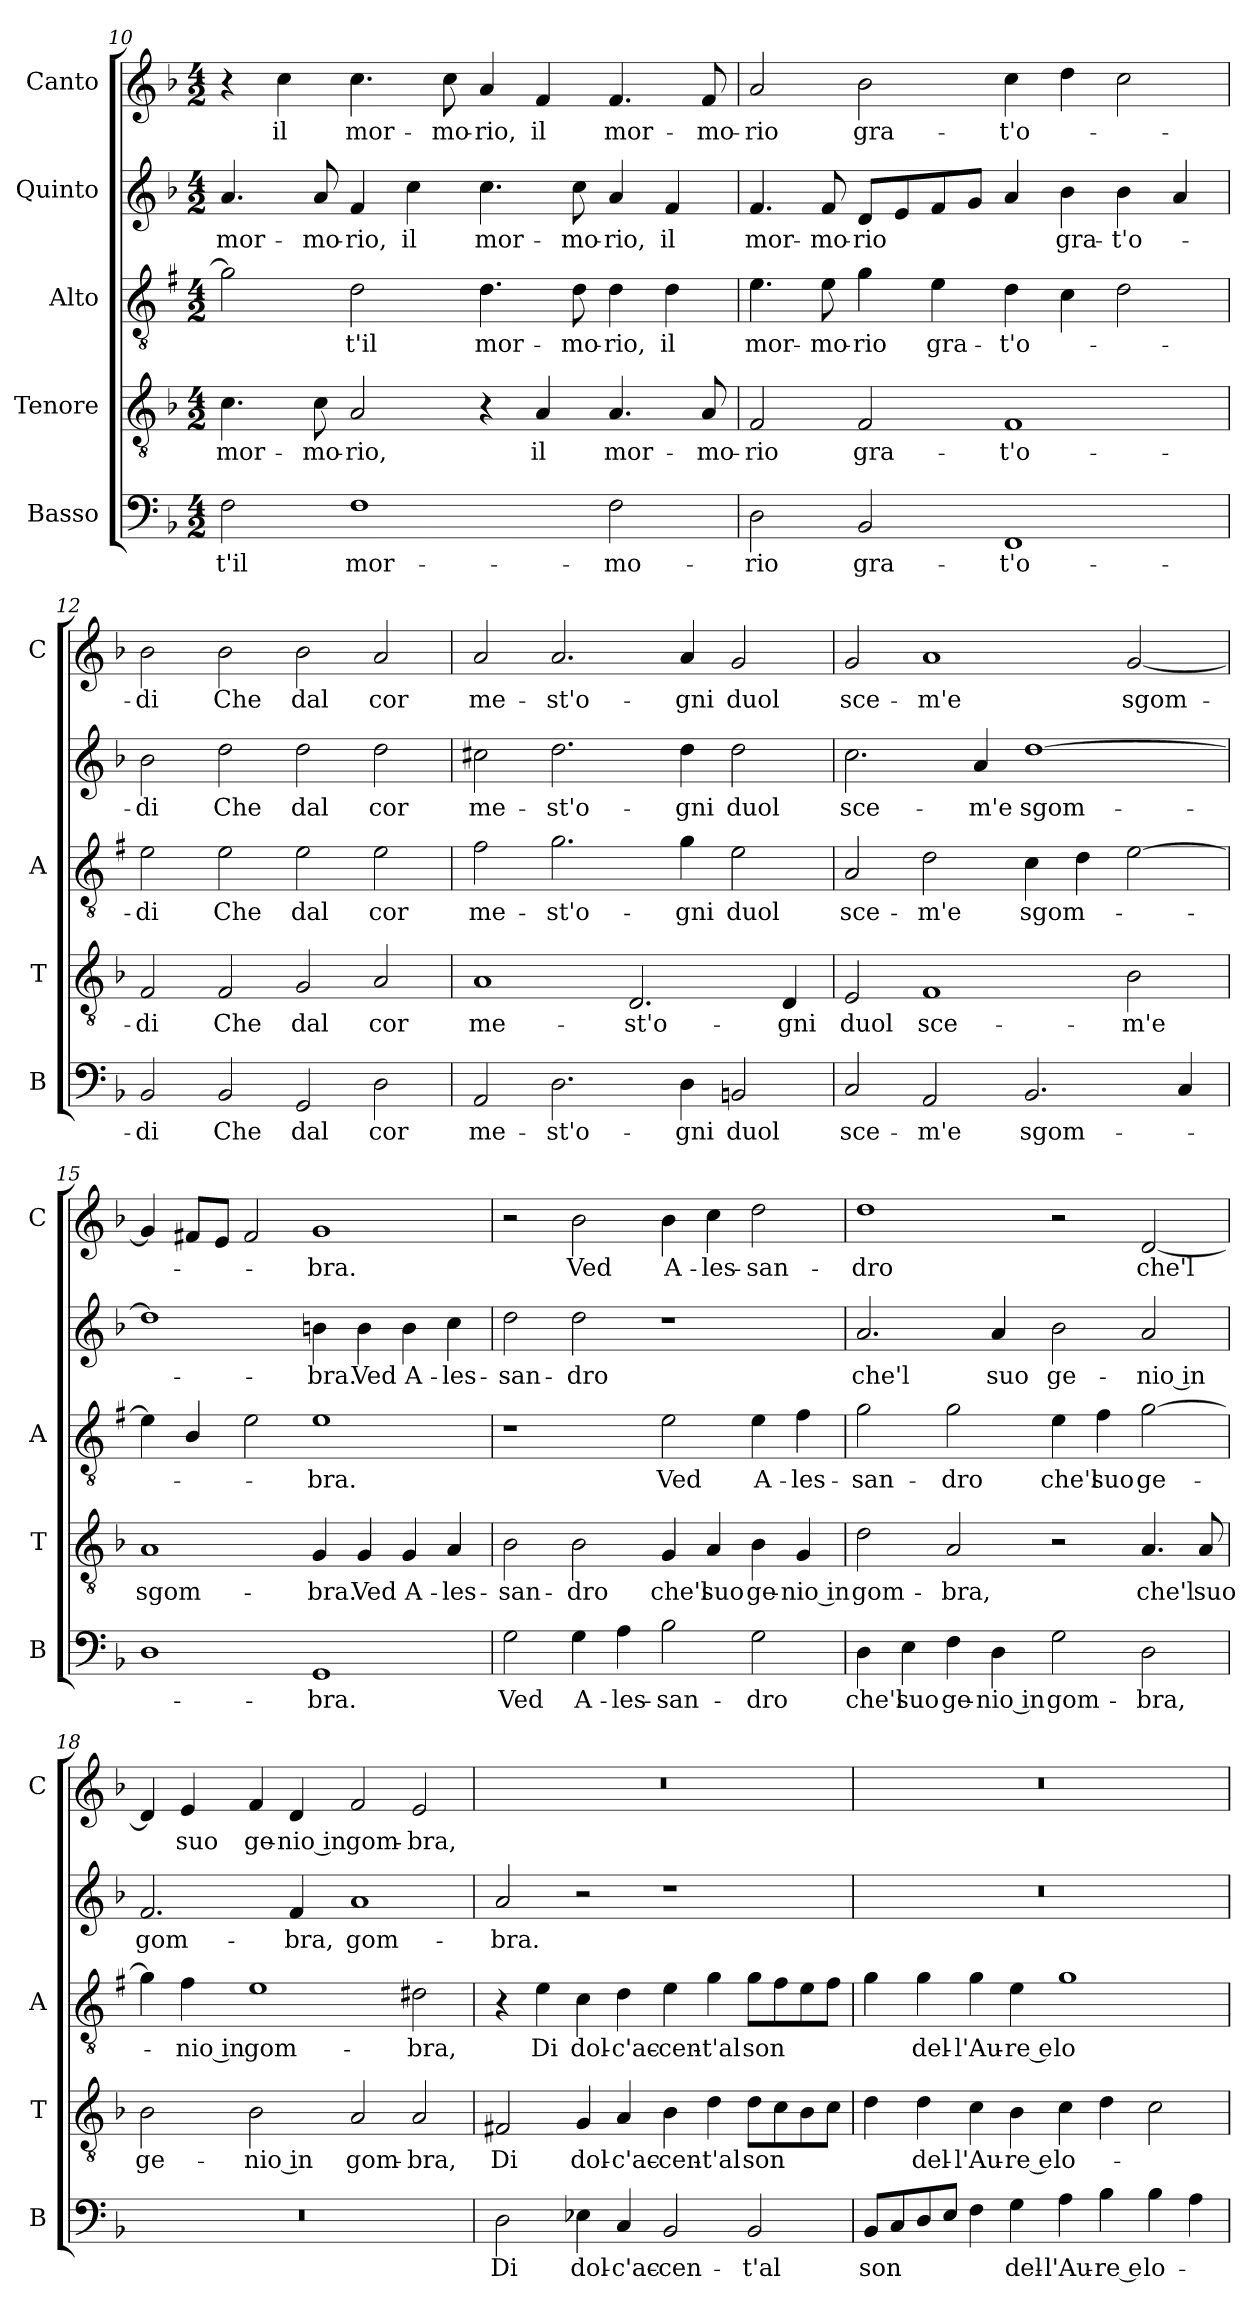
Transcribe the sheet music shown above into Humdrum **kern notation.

**kern	**text	**kern	**text	**kern	**text	**kern	**text	**kern	**text
*part5	*part5	*part4	*part4	*part3	*part3	*part2	*part2	*part1	*part1
*staff5	*staff5	*staff4	*staff4	*staff3	*staff3	*staff2	*staff2	*staff1	*staff1
*I"Basso	*	*I"Tenore	*	*I"Alto	*	*I"Quinto	*	*I"Canto	*
*I'B	*	*I'T	*	*I'A	*	*	*	*I'C	*
!!LO:LB:g=z
*clefF4	*	*clefGv2	*	*clefGv2	*	*clefG2	*	*clefG2	*
*	*	*	*	*ITrd1c2	*	*	*	*	*
*k[b-]	*	*k[b-]	*	*k[b-]	*	*k[b-]	*	*k[b-]	*
*F:	*	*F:	*	*F:	*	*F:	*	*F:	*
*M4/2	*	*M4/2	*	*M4/2	*	*M4/2	*	*M4/2	*
=10	=10	=10	=10	=10	=10	=10	=10	=10	=10
!	!LO:LY:b	!	!LO:LY:b	!	!	!	!LO:LY:b	!	!
2F\	-t'il	4.c\	mor-	2f\]	.	4.a/	mor-	4r	.
!	!	!	!	!	!	!	!	!	!LO:LY:b
.	.	.	.	.	.	.	.	4cc\	il
!	!	!	!LO:LY:b	!	!	!	!LO:LY:b	!	!
.	.	8c\	-mo-	.	.	8a/	-mo-	.	.
!	!LO:LY:b	!	!LO:LY:b	!	!LO:LY:b	!	!LO:LY:b	!	!LO:LY:b
1F	mor-	2A/	-rio,	2c\	-t'il	4f/	-rio,	4.cc\	mor-
!	!	!	!	!	!	!	!LO:LY:b	!	!
.	.	.	.	.	.	4cc\	il	.	.
!	!	!	!	!	!	!	!	!	!LO:LY:b
.	.	.	.	.	.	.	.	8cc\	-mo-
!	!	!	!	!	!LO:LY:b	!	!LO:LY:b	!	!LO:LY:b
.	.	4r	.	4.c\	mor-	4.cc\	mor-	4a/	-rio,
!	!	!	!LO:LY:b	!	!	!	!	!	!LO:LY:b
.	.	4A/	il	.	.	.	.	4f/	il
!	!	!	!	!	!LO:LY:b	!	!LO:LY:b	!	!
.	.	.	.	8c\	-mo-	8cc\	-mo-	.	.
!	!LO:LY:b	!	!LO:LY:b	!	!LO:LY:b	!	!LO:LY:b	!	!LO:LY:b
2F\	-mo-	4.A/	mor-	4c\	-rio,	4a/	-rio,	4.f/	mor-
!	!	!	!	!	!LO:LY:b	!	!LO:LY:b	!	!
.	.	.	.	4c\	il	4f/	il	.	.
!	!	!	!LO:LY:b	!	!	!	!	!	!LO:LY:b
.	.	8A/	-mo-	.	.	.	.	8f/	-mo-
=11	=11	=11	=11	=11	=11	=11	=11	=11	=11
!	!LO:LY:b	!	!LO:LY:b	!	!LO:LY:b	!	!LO:LY:b	!	!LO:LY:b
2D\	-rio	2F/	-rio	4.d\	mor-	4.f/	mor-	2a/	-rio
!	!	!	!	!	!LO:LY:b	!	!LO:LY:b	!	!
.	.	.	.	8d\	-mo-	8f/	-mo-	.	.
!	!LO:LY:b	!	!LO:LY:b	!	!LO:LY:b	!	!LO:LY:b	!	!LO:LY:b
2BB-/	gra-	2F/	gra-	4f\	-rio	8d/L	-rio	2b-\	gra-
.	.	.	.	.	.	8e/	.	.	.
!	!	!	!	!	!LO:LY:b	!	!	!	!
.	.	.	.	4d\	gra-	8f/	.	.	.
.	.	.	.	.	.	8g/J	.	.	.
!	!LO:LY:b	!	!LO:LY:b	!	!LO:LY:b	!	!	!	!LO:LY:b
1FF	-t'o-	1F	-t'o-	4c\	-t'o-	4a/	.	4cc\	-t'o-
!	!	!	!	!	!	!	!LO:LY:b	!	!
.	.	.	.	4B-\	.	4b-\	gra-	4dd\	.
!	!	!	!	!	!	!	!LO:LY:b	!	!
.	.	.	.	2c\	.	4b-\	-t'o-	2cc\	.
.	.	.	.	.	.	4a/	.	.	.
=12	=12	=12	=12	=12	=12	=12	=12	=12	=12
!	!LO:LY:b	!	!LO:LY:b	!	!LO:LY:b	!	!LO:LY:b	!	!LO:LY:b
2BB-/	-di	2F/	-di	2d\	-di	2b-\	-di	2b-\	-di
!	!LO:LY:b	!	!LO:LY:b	!	!LO:LY:b	!	!LO:LY:b	!	!LO:LY:b
2BB-/	Che	2F/	Che	2d\	Che	2dd\	Che	2b-\	Che
!	!LO:LY:b	!	!LO:LY:b	!	!LO:LY:b	!	!LO:LY:b	!	!LO:LY:b
2GG/	dal	2G/	dal	2d\	dal	2dd\	dal	2b-\	dal
!	!LO:LY:b	!	!LO:LY:b	!	!LO:LY:b	!	!LO:LY:b	!	!LO:LY:b
2D\	cor	2A/	cor	2d\	cor	2dd\	cor	2a/	cor
!!LO:LB:g=z
=13	=13	=13	=13	=13	=13	=13	=13	=13	=13
!	!LO:LY:b	!	!LO:LY:b	!	!LO:LY:b	!	!LO:LY:b	!	!LO:LY:b
2AA/	me-	1A	me-	2e\	me-	2cc#X\	me-	2a/	me-
!	!LO:LY:b	!	!	!	!LO:LY:b	!	!LO:LY:b	!	!LO:LY:b
2.D\	-st'o-	.	.	2.f\	-st'o-	2.dd\	-st'o-	2.a/	-st'o-
!	!	!	!LO:LY:b	!	!	!	!	!	!
.	.	2.D/	-st'o-	.	.	.	.	.	.
!	!LO:LY:b	!	!	!	!LO:LY:b	!	!LO:LY:b	!	!LO:LY:b
4D\	-gni	.	.	4f\	-gni	4dd\	-gni	4a/	-gni
!	!LO:LY:b	!	!	!	!LO:LY:b	!	!LO:LY:b	!	!LO:LY:b
2BBn/	duol	.	.	2d\	duol	2dd\	duol	2g/	duol
!	!	!	!LO:LY:b	!	!	!	!	!	!
.	.	4D/	-gni	.	.	.	.	.	.
=14	=14	=14	=14	=14	=14	=14	=14	=14	=14
!	!LO:LY:b	!	!LO:LY:b	!	!LO:LY:b	!	!LO:LY:b	!	!LO:LY:b
2C/	sce-	2E/	duol	2G/	sce-	2.cc\	sce-	2g/	sce-
!	!LO:LY:b	!	!LO:LY:b	!	!LO:LY:b	!	!	!	!LO:LY:b
2AA/	-m'e	1F	sce-	2c\	-m'e	.	.	1a	-m'e
!	!	!	!	!	!	!	!LO:LY:b	!	!
.	.	.	.	.	.	4a/	-m'e	.	.
!	!LO:LY:b	!	!	!	!LO:LY:b	!	!LO:LY:b	!	!
2.BB-/	sgom-	.	.	4B-\	sgom-	[1dd	sgom-	.	.
.	.	.	.	4c\	.	.	.	.	.
!	!	!	!LO:LY:b	!	!	!	!	!	!LO:LY:b
.	.	2B-\	-m'e	[2d\	.	.	.	[2g/	sgom-
4C/	.	.	.	.	.	.	.	.	.
=15	=15	=15	=15	=15	=15	=15	=15	=15	=15
!	!	!	!LO:LY:b	!	!	!	!	!	!
1D	.	1A	sgom-	4d\]	.	1dd]	.	4g/]	.
.	.	.	.	4A/	.	.	.	8f#X/L	.
.	.	.	.	.	.	.	.	8e/J	.
.	.	.	.	2d\	.	.	.	2f#/	.
!	!LO:LY:b	!	!LO:LY:b	!	!LO:LY:b	!	!LO:LY:b	!	!LO:LY:b
1GG	-bra.	4G/	-bra.	1d	-bra.	4bn\	-bra.	1g	-bra.
!	!	!	!LO:LY:b	!	!	!	!LO:LY:b	!	!
.	.	4G/	Ved	.	.	4b\	Ved	.	.
!	!	!	!LO:LY:b	!	!	!	!LO:LY:b	!	!
.	.	4G/	A-	.	.	4b\	A-	.	.
!	!	!	!LO:LY:b	!	!	!	!LO:LY:b	!	!
.	.	4A/	-les-	.	.	4cc\	-les-	.	.
!!LO:PB:g=z
=16	=16	=16	=16	=16	=16	=16	=16	=16	=16
!	!LO:LY:b	!	!LO:LY:b	!	!	!	!LO:LY:b	!	!
2G\	Ved	2B-\	-san-	1r	.	2dd\	-san-	2r	.
!	!LO:LY:b	!	!LO:LY:b	!	!	!	!LO:LY:b	!	!LO:LY:b
4G\	A-	2B-\	-dro	.	.	2dd\	-dro	2b-\	Ved
!	!LO:LY:b	!	!	!	!	!	!	!	!
4A\	-les-	.	.	.	.	.	.	.	.
!	!LO:LY:b	!	!LO:LY:b	!	!LO:LY:b	!	!	!	!LO:LY:b
2B-\	-san-	4G/	che'l	2d\	Ved	1r	.	4b-\	A-
!	!	!	!LO:LY:b	!	!	!	!	!	!LO:LY:b
.	.	4A/	suo	.	.	.	.	4cc\	-les-
!	!LO:LY:b	!	!LO:LY:b	!	!LO:LY:b	!	!	!	!LO:LY:b
2G\	-dro	4B-\	ge-	4d\	A-	.	.	2dd\	-san-
!	!	!	!LO:LY:b	!	!LO:LY:b	!	!	!	!
.	.	4G/	-nio in	4e\	-les-	.	.	.	.
=17	=17	=17	=17	=17	=17	=17	=17	=17	=17
!	!LO:LY:b	!	!LO:LY:b	!	!LO:LY:b	!	!LO:LY:b	!	!LO:LY:b
4D\	che'l	2d\	gom-	2f\	-san-	2.a/	che'l	1dd	-dro
!	!LO:LY:b	!	!	!	!	!	!	!	!
4E\	suo	.	.	.	.	.	.	.	.
!	!LO:LY:b	!	!LO:LY:b	!	!LO:LY:b	!	!	!	!
4F\	ge-	2A/	-bra,	2f\	-dro	.	.	.	.
!	!LO:LY:b	!	!	!	!	!	!LO:LY:b	!	!
4D\	-nio in	.	.	.	.	4a/	suo	.	.
!	!LO:LY:b	!	!	!	!LO:LY:b	!	!LO:LY:b	!	!
2G\	gom-	2r	.	4d\	che'l	2b-\	ge-	2r	.
!	!	!	!	!	!LO:LY:b	!	!	!	!
.	.	.	.	4e\	suo	.	.	.	.
!	!LO:LY:b	!	!LO:LY:b	!	!LO:LY:b	!	!LO:LY:b	!	!LO:LY:b
2D\	-bra,	4.A/	che'l	[2f\	ge-	2a/	-nio in	[2d/	che'l
!	!	!	!LO:LY:b	!	!	!	!	!	!
.	.	8A/	suo	.	.	.	.	.	.
=18	=18	=18	=18	=18	=18	=18	=18	=18	=18
!	!	!	!LO:LY:b	!	!	!	!LO:LY:b	!	!
0r	.	2B-\	ge-	4f\]	.	2.f/	gom-	4d/]	.
!	!	!	!	!	!LO:LY:b	!	!	!	!LO:LY:b
.	.	.	.	4e\	-nio in	.	.	4e/	suo
!	!	!	!LO:LY:b	!	!LO:LY:b	!	!	!	!LO:LY:b
.	.	2B-\	-nio in	1d	gom-	.	.	4f/	ge-
!	!	!	!	!	!	!	!LO:LY:b	!	!LO:LY:b
.	.	.	.	.	.	4f/	-bra,	4d/	-nio in
!	!	!	!LO:LY:b	!	!	!	!LO:LY:b	!	!LO:LY:b
.	.	2A/	gom-	.	.	1a	gom-	2f/	gom-
!	!	!	!LO:LY:b	!	!LO:LY:b	!	!	!	!LO:LY:b
.	.	2A/	-bra,	2c#X\	-bra,	.	.	2e/	-bra,
!!LO:LB:g=z
=19	=19	=19	=19	=19	=19	=19	=19	=19	=19
!	!LO:LY:b	!	!LO:LY:b	!	!	!	!LO:LY:b	!	!
2D\	Di	2F#X/	Di	4r	.	2a/	-bra.	0r	.
!	!	!	!	!	!LO:LY:b	!	!	!	!
.	.	.	.	4d\	Di	.	.	.	.
!	!LO:LY:b	!	!LO:LY:b	!	!LO:LY:b	!	!	!	!
4E-X\	dol-	4G/	dol-	4B-\	dol-	2r	.	.	.
!	!LO:LY:b	!	!LO:LY:b	!	!LO:LY:b	!	!	!	!
4C/	-c'ac-	4A/	-c'ac-	4c\	-c'ac-	.	.	.	.
!	!LO:LY:b	!	!LO:LY:b	!	!LO:LY:b	!	!	!	!
2BB-/	-cen-	4B-\	-cen-	4d\	-cen-	1r	.	.	.
!	!	!	!LO:LY:b	!	!LO:LY:b	!	!	!	!
.	.	4d\	-t'al	4f\	-t'al	.	.	.	.
!	!LO:LY:b	!	!LO:LY:b	!	!LO:LY:b	!	!	!	!
2BB-/	-t'al	8d\L	son	8f\L	son	.	.	.	.
.	.	8c\	.	8e\	.	.	.	.	.
.	.	8B-\	.	8d\	.	.	.	.	.
.	.	8c\J	.	8e\J	.	.	.	.	.
=20	=20	=20	=20	=20	=20	=20	=20	=20	=20
!	!LO:LY:b	!	!	!	!	!	!	!	!
8BB-/L	son	4d\	.	4f\	.	0r	.	0r	.
8C/	.	.	.	.	.	.	.	.	.
!	!	!	!LO:LY:b	!	!LO:LY:b	!	!	!	!
8D/	.	4d\	del-	4f\	del-	.	.	.	.
8E/J	.	.	.	.	.	.	.	.	.
!	!	!	!LO:LY:b	!	!LO:LY:b	!	!	!	!
4F\	.	4c\	-l'Au-	4f\	-l'Au-	.	.	.	.
!	!LO:LY:b	!	!LO:LY:b	!	!LO:LY:b	!	!	!	!
4G\	del-	4B-\	-re e	4d\	-re e	.	.	.	.
!	!LO:LY:b	!	!LO:LY:b	!	!LO:LY:b	!	!	!	!
4A\	-l'Au-	4c\	lo-	1f	lo-	.	.	.	.
!	!LO:LY:b	!	!	!	!	!	!	!	!
4B-\	-re e	4d\	.	.	.	.	.	.	.
!	!LO:LY:b	!	!	!	!	!	!	!	!
4B-\	lo-	2c\	.	.	.	.	.	.	.
4A\	.	.	.	.	.	.	.	.	.
=	=	=	=	=	=	=	=	=	=
*-	*-	*-	*-	*-	*-	*-	*-	*-	*-
